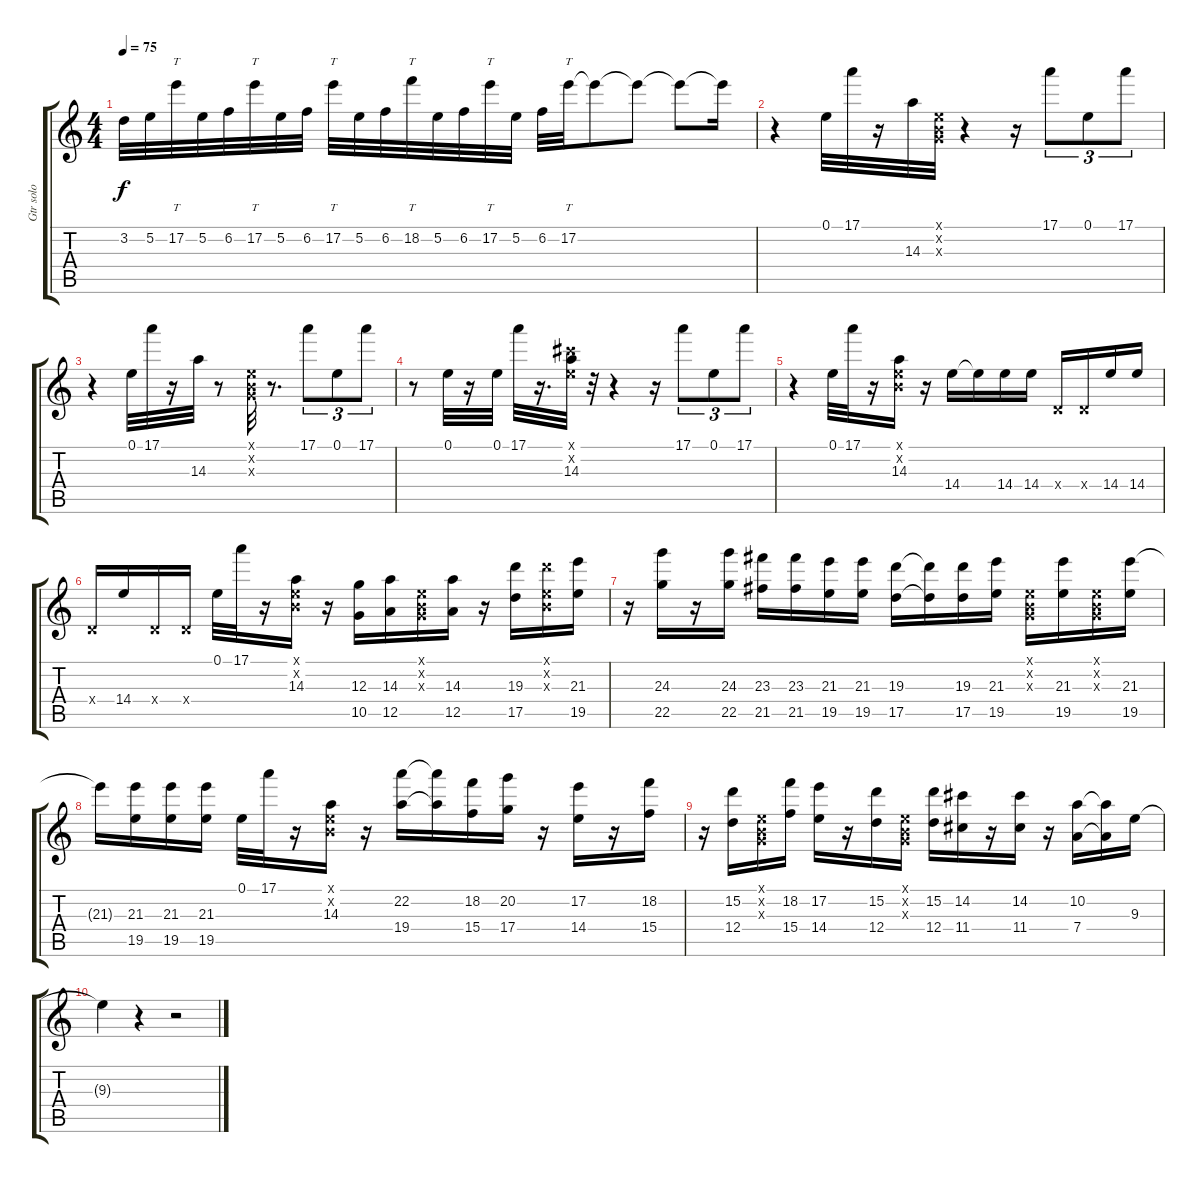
\track ("Gtr solo" "Gtr solo") {instrument overdrivenguitar}
\staff {score tabs}
\tuning (E4 B3 G3 D3 A2 E2) {hide}
\ts (4 4)
\tempo 75
\clef g2
\ks c
3.2.32{dy f} 5.2.32 17.2.32{tt} 5.2.32 6.2.32 17.2.32{tt} 5.2.32 6.2.32 17.2.32{tt} 5.2.32 6.2.32 18.2.32{tt} 5.2.32 6.2.32 17.2.32{tt} 5.2.32 6.2.32 17.2.32{tt} 17.2{t}.8 17.2{t}.8 17.2{t}.8 17.2{t}.16 |
r.4 0.1.32 17.1.32 r.16 14.3.32 (0.1{x} 0.2{x} 0.3{x}).32 r.4 r.16 17.1.8{tu (3 2)} 0.1.8{tu (3 2)} 17.1.8{tu (3 2)} |
r.4 0.1.32 17.1.32 r.16 14.3.32 r.8 (0.1{x} 0.2{x} 0.3{x}).32 r.8{d} 17.1.8{tu (3 2)} 0.1.8{tu (3 2)} 17.1.8{tu (3 2)} |
r.8 0.1.32 r.16 0.1.32 17.1.32 r.16{d} (0.1{x} 14.2{x} 14.3).32 r.32 r.4 r.16 17.1.8{tu (3 2)} 0.1.8{tu (3 2)} 17.1.8{tu (3 2)} |
r.4 0.1.32 17.1.32 r.16 (0.1{x} 0.2{x} 14.3).16 r.16 14.4.16 14.4{t}.16 14.4.16 14.4.16 0.4{x}.16 0.4{x}.16 14.4.16 14.4.16 |
0.4{x}.16 14.4.16 0.4{x}.16 0.4{x}.16 0.1.32 17.1.32 r.16 (0.1{x} 0.2{x} 14.3).16 r.16 (12.3 10.5).16 (14.3 12.5).16 (0.1{x} 0.2{x} 0.3{x}).16 (14.3 12.5).16 r.16 (19.3 17.5).16 (0.1{x} 0.2{x} 19.3{x}).16 (21.3 19.5).16 |
r.16 (24.3 22.5).16 r.16 (24.3 22.5).16 (23.3 21.5).16 (23.3 21.5).16 (21.3 19.5).16 (21.3 19.5).16 (19.3 17.5).16 (19.3{t} 17.5{t}).16 (19.3 17.5).16 (21.3 19.5).16 (0.1{x} 0.2{x} 0.3{x}).16 (21.3 19.5).16 (0.1{x} 0.2{x} 0.3{x}).16 (21.3 19.5).16 |
21.3{t}.16 (21.3 19.5).16 (21.3 19.5).16 (21.3 19.5).16 0.1.32 17.1.32 r.16 (0.1{x} 0.2{x} 14.3).16 r.16 (22.2 19.4).16 (22.2{t} 19.4{t}).16 (18.2 15.4).16 (20.2 17.4).16 r.16 (17.2 14.4).16 r.16 (18.2 15.4).16 |
r.16 (15.2 12.4).16 (0.1{x} 0.2{x} 0.3{x}).16 (18.2 15.4).16 (17.2 14.4).16 r.16 (15.2 12.4).16 (0.1{x} 0.2{x} 0.3{x}).16 (15.2 12.4).16 (14.2 11.4).16 r.16 (14.2 11.4).16 r.16 (10.2 7.4).16 (10.2{t} 7.4{t}).16 9.3.16 |
9.3{t}.4 r.4 r.2
